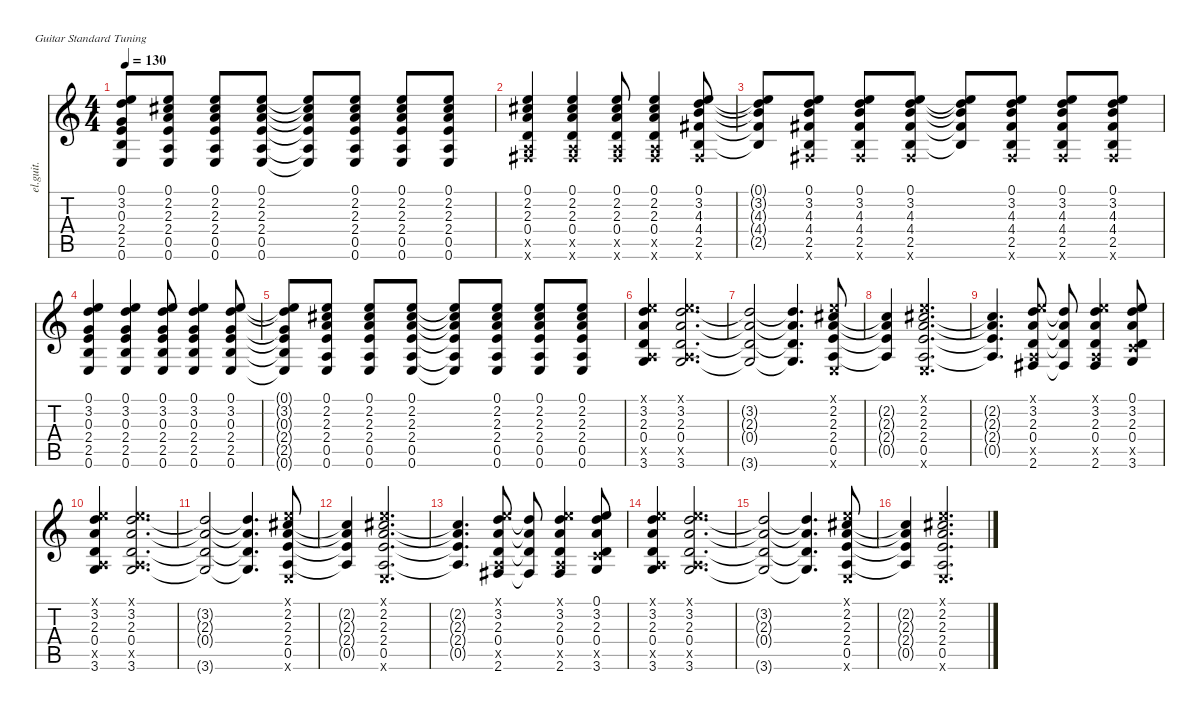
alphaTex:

\defaultSystemsLayout 4
\hideDynamics
\bracketExtendMode nobrackets
\otherSystemsTrackNameOrientation horizontal
\track ("Clean Chorused" "el.guit.") {instrument electricguitarclean}
\staff {score tabs}
\tuning (E4 B3 G3 D3 A2 E2)
\ts (4 4)
\tempo 130
\clef g2
\ks c
(0.1{t} 3.2{t} 0.3{t} 2.4{t} 2.5{t} 0.6{t}).8{dy f} (0.1 2.2{acc #} 2.3 2.4 0.5 0.6).8 (0.1 2.2{acc #} 2.3 2.4 0.5 0.6).8 (0.1 2.2{acc #} 2.3 2.4 0.5 0.6).8 (0.1{t} 2.2{t acc #} 2.3{t} 2.4{t} 0.5{t} 0.6{t}).8 (0.1 2.2{acc #} 2.3 2.4 0.5 0.6).8 (0.1 2.2{acc #} 2.3 2.4 0.5 0.6).8 (0.1 2.2{acc #} 2.3 2.4 0.5 0.6).8 |
(0.1 2.2{acc #} 2.3 0.4 0.5{x} 2.6{x acc #}).4 (0.1 2.2{acc #} 2.3 0.4 0.5{x} 2.6{x acc #}).4 (0.1 2.2{acc #} 2.3 0.4 0.5{x} 2.6{x acc #}).8 (0.1 2.2{acc #} 2.3 0.4 0.5{x} 2.6{x acc #}).4 (0.1 3.2 4.3 4.4{acc #} 2.5 2.6{x acc #}).8 |
(0.1{t} 3.2{t} 4.3{t} 4.4{t acc #} 2.5{t}).8 (0.1 3.2 4.3 4.4{acc #} 2.5 2.6{x acc #}).8 (0.1 3.2 4.3 4.4{acc #} 2.5 2.6{x acc #}).8 (0.1 3.2 4.3 4.4{acc #} 2.5 2.6{x acc #}).8 (0.1{t} 3.2{t} 4.3{t} 4.4{t acc #} 2.5{t}).8 (0.1 3.2 4.3 4.4{acc #} 2.5 2.6{x acc #}).8 (0.1 3.2 4.3 4.4{acc #} 2.5 2.6{x acc #}).8 (0.1 3.2 4.3 4.4{acc #} 2.5 2.6{x acc #}).8 |
(0.1 3.2 0.3 2.4 2.5 0.6).4 (0.1 3.2 0.3 2.4 2.5 0.6).4 (0.1 3.2 0.3 2.4 2.5 0.6).8 (0.1 3.2 0.3 2.4 2.5 0.6).4 (0.1 3.2 0.3 2.4 2.5 0.6).8 |
(0.1{t} 3.2{t} 0.3{t} 2.4{t} 2.5{t} 0.6{t}).8 (0.1 2.2{acc #} 2.3 2.4 0.5 0.6).8 (0.1 2.2{acc #} 2.3 2.4 0.5 0.6).8 (0.1 2.2{acc #} 2.3 2.4 0.5 0.6).8 (0.1{t} 2.2{t acc #} 2.3{t} 2.4{t} 0.5{t} 0.6{t}).8 (0.1 2.2{acc #} 2.3 2.4 0.5 0.6).8 (0.1 2.2{acc #} 2.3 2.4 0.5 0.6).8 (0.1 2.2{acc #} 2.3 2.4 0.5 0.6).8 |
(0.1{x} 3.2 2.3 0.4 0.5{x} 3.6).4 (0.1{x} 3.2 2.3 0.4 0.5{x} 3.6).2{d} |
(3.2{t} 2.3{t} 0.4{t} 3.6{t}).2 (3.2{t} 2.3{t} 0.4{t} 3.6{t}).4{d} (0.1{x} 2.2{acc #} 2.3 2.4 0.5 0.6{x}).8 |
(2.2{t acc #} 2.3{t} 2.4{t} 0.5{t}).4 (0.1{x} 2.2{acc #} 2.3 2.4 0.5 0.6{x}).2{d} |
(2.2{t acc #} 2.3{t} 2.4{t} 0.5{t}).4{d} (0.1{x} 3.2 2.3 0.4 0.5{x} 2.6{acc #}).8 (3.2{t} 2.3{t} 0.4{t} 2.6{t acc #}).8 (0.1{x} 3.2 2.3 0.4 0.5{x} 2.6{acc #}).4 (0.1 3.2 2.3 0.4 3.5{x} 3.6).8 |
(0.1{x} 3.2 2.3 0.4 0.5{x} 3.6).4 (0.1{x} 3.2 2.3 0.4 0.5{x} 3.6).2{d} |
(3.2{t} 2.3{t} 0.4{t} 3.6{t}).2 (3.2{t} 2.3{t} 0.4{t} 3.6{t}).4{d} (0.1{x} 2.2{acc #} 2.3 2.4 0.5 0.6{x}).8 |
(2.2{t acc #} 2.3{t} 2.4{t} 0.5{t}).4 (0.1{x} 2.2{acc #} 2.3 2.4 0.5 0.6{x}).2{d} |
(2.2{t acc #} 2.3{t} 2.4{t} 0.5{t}).4{d} (0.1{x} 3.2 2.3 0.4 0.5{x} 2.6{acc #}).8 (3.2{t} 2.3{t} 0.4{t} 2.6{t acc #}).8 (0.1{x} 3.2 2.3 0.4 0.5{x} 2.6{acc #}).4 (0.1 3.2 2.3 0.4 3.5{x} 3.6).8 |
(0.1{x} 3.2 2.3 0.4 0.5{x} 3.6).4 (0.1{x} 3.2 2.3 0.4 0.5{x} 3.6).2{d} |
(3.2{t} 2.3{t} 0.4{t} 3.6{t}).2 (3.2{t} 2.3{t} 0.4{t} 3.6{t}).4{d} (0.1{x} 2.2{acc #} 2.3 2.4 0.5 0.6{x}).8 |
(2.2{t acc #} 2.3{t} 2.4{t} 0.5{t}).4 (0.1{x} 2.2{acc #} 2.3 2.4 0.5 0.6{x}).2{d}
